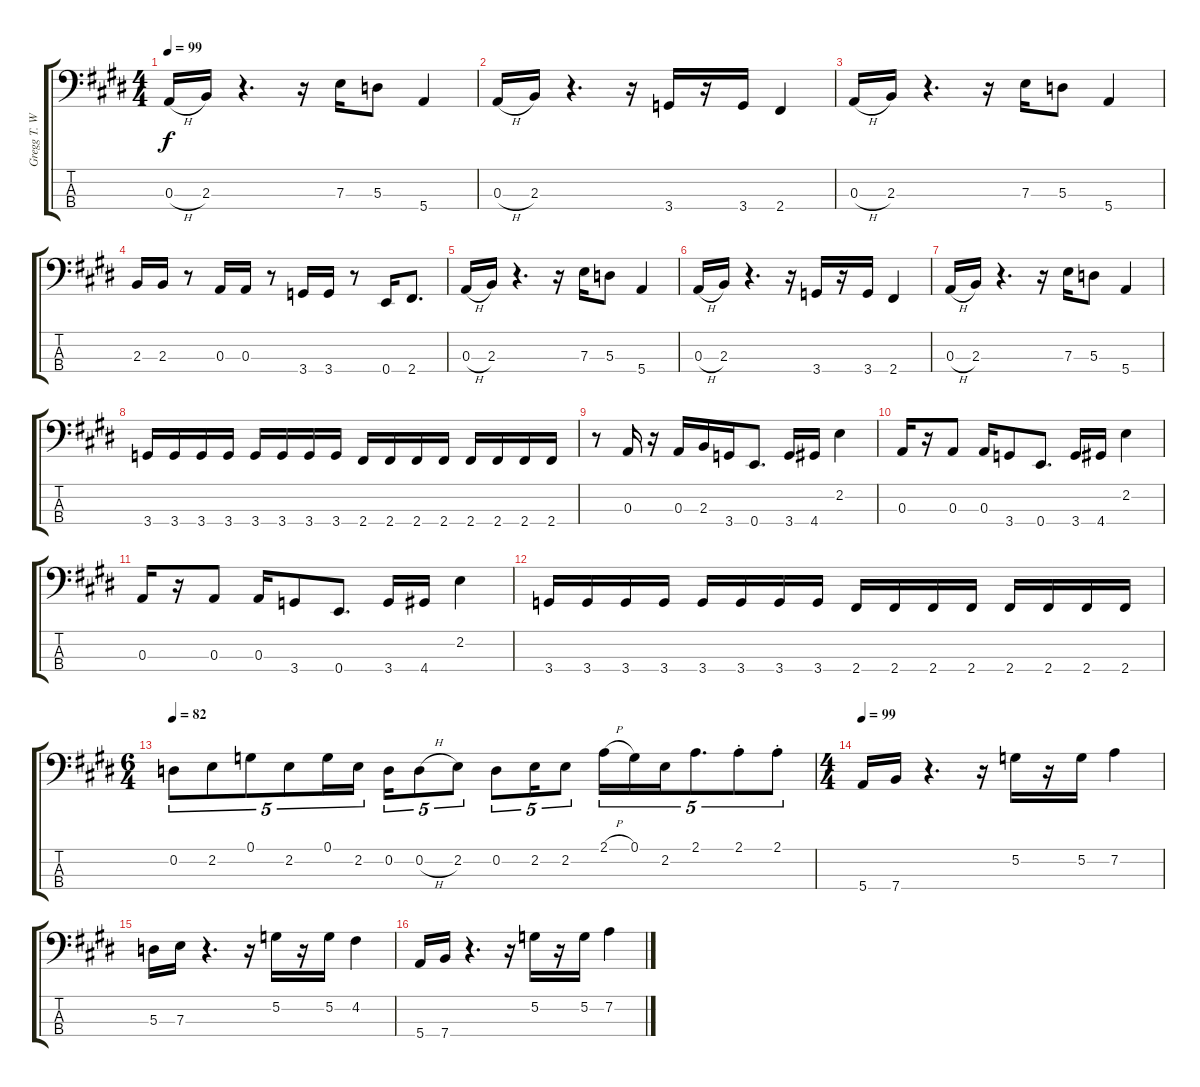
\track ("Gregg T. Walker Bass" "Gregg T. W") {instrument electricbassfinger}
\staff {score tabs}
\tuning (G2 D2 A1 E1) {hide}
\ts (4 4)
\tempo 99
\clef f4
\ks e
0.3{h}.16{dy f} 2.3.16 r.4{d} r.16 7.3.16 5.3.8 5.4.4 |
0.3{h}.16 2.3.16 r.4{d} r.16 3.4.16 r.16 3.4.16 2.4.4 |
0.3{h}.16 2.3.16 r.4{d} r.16 7.3.16 5.3.8 5.4.4 |
2.3.16 2.3.16 r.8 0.3.16 0.3.16 r.8 3.4.16 3.4.16 r.8 0.4.16 2.4.8{d} |
0.3{h}.16 2.3.16 r.4{d} r.16 7.3.16 5.3.8 5.4.4 |
0.3{h}.16 2.3.16 r.4{d} r.16 3.4.16 r.16 3.4.16 2.4.4 |
0.3{h}.16 2.3.16 r.4{d} r.16 7.3.16 5.3.8 5.4.4 |
3.4.16 3.4.16 3.4.16 3.4.16 3.4.16 3.4.16 3.4.16 3.4.16 2.4.16 2.4.16 2.4.16 2.4.16 2.4.16 2.4.16 2.4.16 2.4.16 |
r.8 0.3.16 r.16 0.3.16 2.3.16 3.4.16 0.4.8{d} 3.4.16 4.4.16 2.2.4 |
0.3.16 r.16 0.3.8 0.3.16 3.4.8 0.4.8{d} 3.4.16 4.4.16 2.2.4 |
0.3.16 r.16 0.3.8 0.3.16 3.4.8 0.4.8{d} 3.4.16 4.4.16 2.2.4 |
3.4.16 3.4.16 3.4.16 3.4.16 3.4.16 3.4.16 3.4.16 3.4.16 2.4.16 2.4.16 2.4.16 2.4.16 2.4.16 2.4.16 2.4.16 2.4.16 |
\ts (6 4)
\tempo 82
0.2.8{tu (5 4)} 2.2.8{tu (5 4)} 0.1.8{tu (5 4)} 2.2.8{tu (5 4)} 0.1.16{tu (5 4)} 2.2.16{tu (5 4) beam splitsecondary} 0.2.16{tu (5 4)} 0.2{h}.8{tu (5 4)} 2.2.8{tu (5 4)} 0.2.8{tu (5 4)} 2.2.16{tu (5 4)} 2.2.8{tu (5 4)} 2.1{h}.16{tu (5 4)} 0.1.16{tu (5 4)} 2.2.16{tu (5 4)} 2.1.8{d tu (5 4)} 2.1{st}.8{tu (5 4)} 2.1{st}.8{tu (5 4)} |
\ts (4 4)
\tempo 100
\tempo 99
5.4.16 7.4.16 r.4{d} r.16 5.2.16 r.16 5.2.16 7.2.4 |
5.3.16 7.3.16 r.4{d} r.16 5.2.16 r.16 5.2.16 4.2.4 |
5.4.16 7.4.16 r.4{d} r.16 5.2.16 r.16 5.2.16 7.2.4
